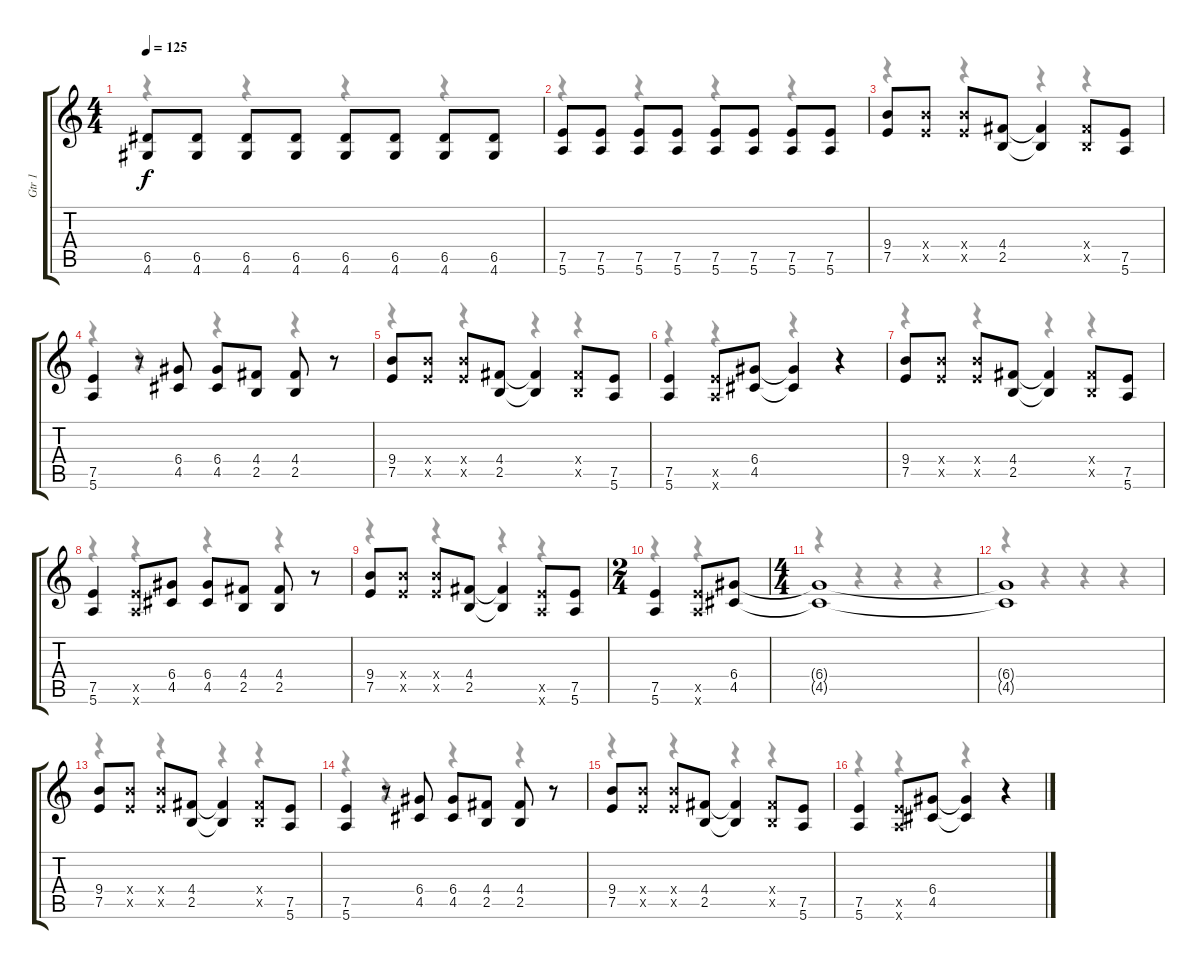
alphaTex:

\track ("Gtr 1" "Gtr 1") {instrument electricguitarmuted}
\staff {score tabs}
\tuning (E4 B3 G3 D3 A2 E2) {hide}
\voice
\ts (4 4)
\tempo 125
\clef g2
\ks c
(6.5 4.6).8{dy f} (6.5 4.6).8 (6.5 4.6).8 (6.5 4.6).8 (6.5 4.6).8 (6.5 4.6).8 (6.5 4.6).8 (6.5 4.6).8 |
(7.5 5.6).8 (7.5 5.6).8 (7.5 5.6).8 (7.5 5.6).8 (7.5 5.6).8 (7.5 5.6).8 (7.5 5.6).8 (7.5 5.6).8 |
(9.4 7.5).8 (9.4{x} 7.5{x}).8 (9.4{x} 7.5{x}).8 (4.4 2.5).8 (4.4{t} 2.5{t}).4 (4.4{x} 2.5{x}).8 (7.5 5.6).8 |
(7.5 5.6).4 r.8 (6.4 4.5).8 (6.4 4.5).8 (4.4 2.5).8 (4.4 2.5).8 r.8 |
(9.4 7.5).8 (9.4{x} 7.5{x}).8 (9.4{x} 7.5{x}).8 (4.4 2.5).8 (4.4{t} 2.5{t}).4 (4.4{x} 2.5{x}).8 (7.5 5.6).8 |
(7.5 5.6).4 (7.5{x} 5.6{x}).8 (6.4 4.5).8 (6.4{t} 4.5{t}).4 r.4 |
(9.4 7.5).8 (9.4{x} 7.5{x}).8 (9.4{x} 7.5{x}).8 (4.4 2.5).8 (4.4{t} 2.5{t}).4 (4.4{x} 2.5{x}).8 (7.5 5.6).8 |
(7.5 5.6).4 (7.5{x} 5.6{x}).8 (6.4 4.5).8 (6.4 4.5).8 (4.4 2.5).8 (4.4 2.5).8 r.8 |
(9.4 7.5).8 (9.4{x} 7.5{x}).8 (9.4{x} 7.5{x}).8 (4.4 2.5).8 (4.4{t} 2.5{t}).4 (7.5{x} 5.6{x}).8 (7.5 5.6).8 |
\ts (2 4)
(7.5 5.6).4 (7.5{x} 5.6{x}).8 (6.4 4.5).8 |
\ts (4 4)
(6.4{t} 4.5{t}).1 |
(6.4{t} 4.5{t}).1 |
(9.4 7.5).8 (9.4{x} 7.5{x}).8 (9.4{x} 7.5{x}).8 (4.4 2.5).8 (4.4{t} 2.5{t}).4 (4.4{x} 2.5{x}).8 (7.5 5.6).8 |
(7.5 5.6).4 r.8 (6.4 4.5).8 (6.4 4.5).8 (4.4 2.5).8 (4.4 2.5).8 r.8 |
(9.4 7.5).8 (9.4{x} 7.5{x}).8 (9.4{x} 7.5{x}).8 (4.4 2.5).8 (4.4{t} 2.5{t}).4 (4.4{x} 2.5{x}).8 (7.5 5.6).8 |
(7.5 5.6).4 (7.5{x} 5.6{x}).8 (6.4 4.5).8 (6.4{t} 4.5{t}).4 r.4
\voice
\clef g2
\ottava regular
\simile none
\ks c
r.4{dy f} r.4 r.4 r.4 |
r.4 r.4 r.4 r.4 |
r.4 r.4 r.4 r.4 |
r.4 r.4 r.4 r.4 |
r.4 r.4 r.4 r.4 |
r.4 r.4 r.4 r.4 |
r.4 r.4 r.4 r.4 |
r.4 r.4 r.4 r.4 |
r.4 r.4 r.4 r.4 |
r.4 r.4 |
r.4 r.4 r.4 r.4 |
r.4 r.4 r.4 r.4 |
r.4 r.4 r.4 r.4 |
r.4 r.4 r.4 r.4 |
r.4 r.4 r.4 r.4 |
r.4 r.4 r.4 r.4
